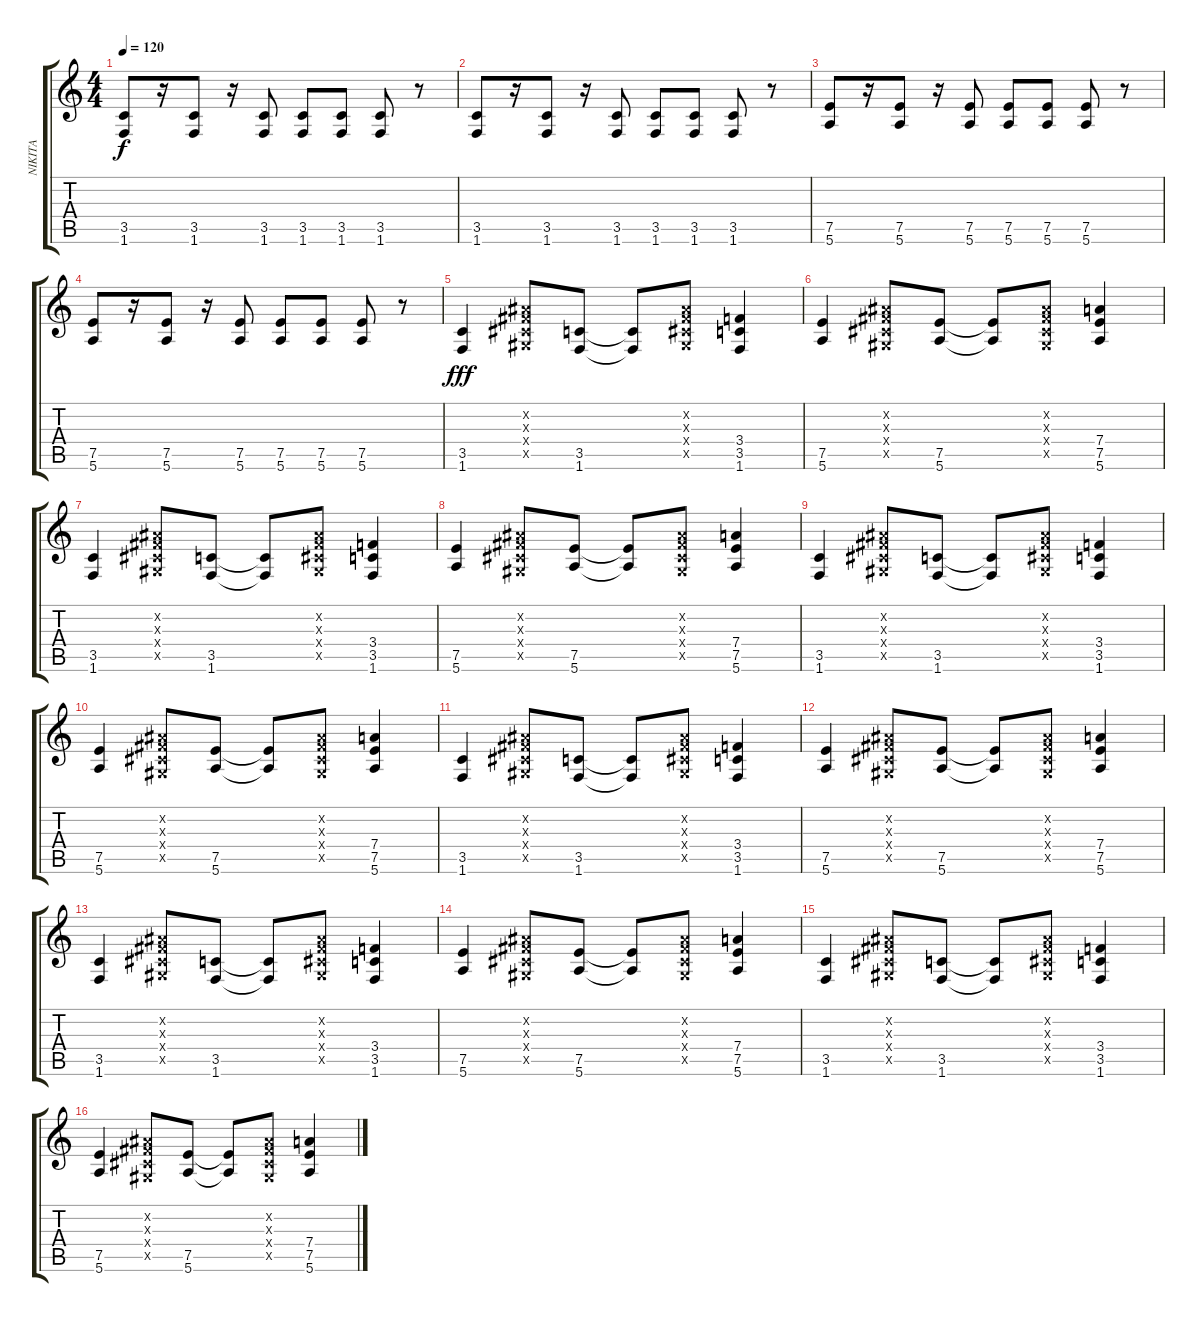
\track ("NIKITA" "NIKITA") {instrument distortionguitar}
\staff {score tabs}
\tuning (E4 B3 G3 D3 A2 E2) {hide}
\ts (4 4)
\tempo 120
\clef g2
\ks c
(3.5 1.6).8{dy f} r.16 (3.5 1.6).8 r.16 (3.5 1.6).8 (3.5 1.6).8 (3.5 1.6).8 (3.5 1.6).8 r.8 |
(3.5 1.6).8 r.16 (3.5 1.6).8 r.16 (3.5 1.6).8 (3.5 1.6).8 (3.5 1.6).8 (3.5 1.6).8 r.8 |
(7.5 5.6).8 r.16 (7.5 5.6).8 r.16 (7.5 5.6).8 (7.5 5.6).8 (7.5 5.6).8 (7.5 5.6).8 r.8 |
(7.5 5.6).8 r.16 (7.5 5.6).8 r.16 (7.5 5.6).8 (7.5 5.6).8 (7.5 5.6).8 (7.5 5.6).8 r.8 |
(3.5 1.6).4{dy fff instrument distortionguitar} (-1.2{x} -1.3{x} -1.4{x} -1.5{x}).8 (3.5 1.6).8 (3.5{t} 1.6{t}).8 (-1.2{x} -1.3{x} -1.4{x} -1.5{x}).8 (3.4 3.5 1.6).4 |
(7.5 5.6).4 (-1.2{x} -1.3{x} -1.4{x} -1.5{x}).8 (7.5 5.6).8 (7.5{t} 5.6{t}).8 (-1.2{x} -1.3{x} -1.4{x} -1.5{x}).8 (7.4 7.5 5.6).4 |
(3.5 1.6).4 (-1.2{x} -1.3{x} -1.4{x} -1.5{x}).8 (3.5 1.6).8 (3.5{t} 1.6{t}).8 (-1.2{x} -1.3{x} -1.4{x} -1.5{x}).8 (3.4 3.5 1.6).4 |
(7.5 5.6).4 (-1.2{x} -1.3{x} -1.4{x} -1.5{x}).8 (7.5 5.6).8 (7.5{t} 5.6{t}).8 (-1.2{x} -1.3{x} -1.4{x} -1.5{x}).8 (7.4 7.5 5.6).4 |
(3.5 1.6).4 (-1.2{x} -1.3{x} -1.4{x} -1.5{x}).8 (3.5 1.6).8 (3.5{t} 1.6{t}).8 (-1.2{x} -1.3{x} -1.4{x} -1.5{x}).8 (3.4 3.5 1.6).4 |
(7.5 5.6).4 (-1.2{x} -1.3{x} -1.4{x} -1.5{x}).8 (7.5 5.6).8 (7.5{t} 5.6{t}).8 (-1.2{x} -1.3{x} -1.4{x} -1.5{x}).8 (7.4 7.5 5.6).4 |
(3.5 1.6).4{instrument distortionguitar} (-1.2{x} -1.3{x} -1.4{x} -1.5{x}).8 (3.5 1.6).8 (3.5{t} 1.6{t}).8 (-1.2{x} -1.3{x} -1.4{x} -1.5{x}).8 (3.4 3.5 1.6).4 |
(7.5 5.6).4 (-1.2{x} -1.3{x} -1.4{x} -1.5{x}).8 (7.5 5.6).8 (7.5{t} 5.6{t}).8 (-1.2{x} -1.3{x} -1.4{x} -1.5{x}).8 (7.4 7.5 5.6).4 |
(3.5 1.6).4 (-1.2{x} -1.3{x} -1.4{x} -1.5{x}).8 (3.5 1.6).8 (3.5{t} 1.6{t}).8 (-1.2{x} -1.3{x} -1.4{x} -1.5{x}).8 (3.4 3.5 1.6).4 |
(7.5 5.6).4 (-1.2{x} -1.3{x} -1.4{x} -1.5{x}).8 (7.5 5.6).8 (7.5{t} 5.6{t}).8 (-1.2{x} -1.3{x} -1.4{x} -1.5{x}).8 (7.4 7.5 5.6).4 |
(3.5 1.6).4 (-1.2{x} -1.3{x} -1.4{x} -1.5{x}).8 (3.5 1.6).8 (3.5{t} 1.6{t}).8 (-1.2{x} -1.3{x} -1.4{x} -1.5{x}).8 (3.4 3.5 1.6).4 |
(7.5 5.6).4 (-1.2{x} -1.3{x} -1.4{x} -1.5{x}).8 (7.5 5.6).8 (7.5{t} 5.6{t}).8 (-1.2{x} -1.3{x} -1.4{x} -1.5{x}).8 (7.4 7.5 5.6).4
